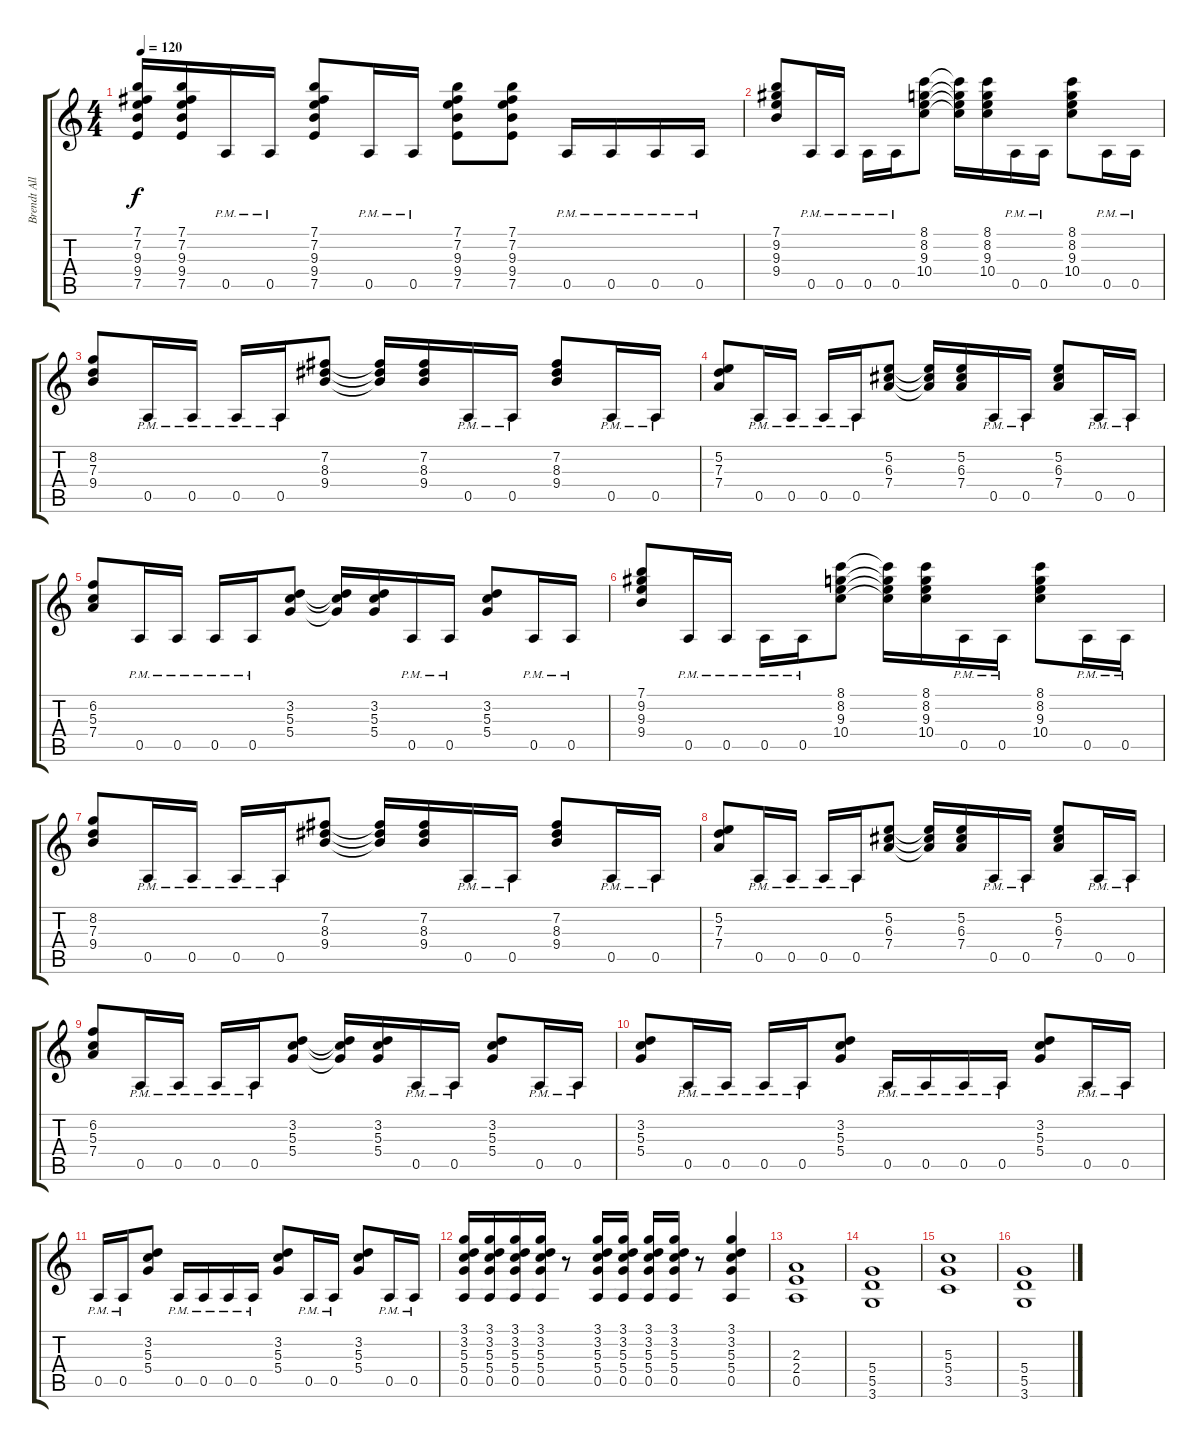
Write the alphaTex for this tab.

\track ("Brendt Allman" "Brendt All") {instrument distortionguitar}
\staff {score tabs}
\tuning (E4 B3 G3 D3 A2 E2) {hide}
\ts (4 4)
\tempo 120
\clef g2
\ks c
(7.1{t} 7.2{t} 9.3{t} 9.4{t} 7.5{t}).16{dy f} (7.1 7.2 9.3 9.4 7.5).16 0.5{pm}.16 0.5{pm}.16 (7.1 7.2 9.3 9.4 7.5).8 0.5{pm}.16 0.5{pm}.16 (7.1 7.2 9.3 9.4 7.5).8 (7.1 7.2 9.3 9.4 7.5).8 0.5{pm}.16 0.5{pm}.16 0.5{pm}.16 0.5{pm}.16 |
(7.1 9.2 9.3 9.4).8 0.5{pm}.16 0.5{pm}.16 0.5{pm}.16 0.5{pm}.16 (8.1 8.2 9.3 10.4).8 (8.1{t} 8.2{t} 9.3{t} 10.4{t}).16 (8.1 8.2 9.3 10.4).16 0.5{pm}.16 0.5{pm}.16 (8.1 8.2 9.3 10.4).8 0.5{pm}.16 0.5{pm}.16 |
(8.2 7.3 9.4).8 0.5{pm}.16 0.5{pm}.16 0.5{pm}.16 0.5{pm}.16 (7.2 8.3 9.4).8 (7.2{t} 8.3{t} 9.4{t}).16 (7.2 8.3 9.4).16 0.5{pm}.16 0.5{pm}.16 (7.2 8.3 9.4).8 0.5{pm}.16 0.5{pm}.16 |
(5.2 7.3 7.4).8 0.5{pm}.16 0.5{pm}.16 0.5{pm}.16 0.5{pm}.16 (5.2 6.3 7.4).8 (5.2{t} 6.3{t} 7.4{t}).16 (5.2 6.3 7.4).16 0.5{pm}.16 0.5{pm}.16 (5.2 6.3 7.4).8 0.5{pm}.16 0.5{pm}.16 |
(6.2 5.3 7.4).8 0.5{pm}.16 0.5{pm}.16 0.5{pm}.16 0.5{pm}.16 (3.2 5.3 5.4).8 (3.2{t} 5.3{t} 5.4{t}).16 (3.2 5.3 5.4).16 0.5{pm}.16 0.5{pm}.16 (3.2 5.3 5.4).8 0.5{pm}.16 0.5{pm}.16 |
(7.1 9.2 9.3 9.4).8 0.5{pm}.16 0.5{pm}.16 0.5{pm}.16 0.5{pm}.16 (8.1 8.2 9.3 10.4).8 (8.1{t} 8.2{t} 9.3{t} 10.4{t}).16 (8.1 8.2 9.3 10.4).16 0.5{pm}.16 0.5{pm}.16 (8.1 8.2 9.3 10.4).8 0.5{pm}.16 0.5{pm}.16 |
(8.2 7.3 9.4).8 0.5{pm}.16 0.5{pm}.16 0.5{pm}.16 0.5{pm}.16 (7.2 8.3 9.4).8 (7.2{t} 8.3{t} 9.4{t}).16 (7.2 8.3 9.4).16 0.5{pm}.16 0.5{pm}.16 (7.2 8.3 9.4).8 0.5{pm}.16 0.5{pm}.16 |
(5.2 7.3 7.4).8 0.5{pm}.16 0.5{pm}.16 0.5{pm}.16 0.5{pm}.16 (5.2 6.3 7.4).8 (5.2{t} 6.3{t} 7.4{t}).16 (5.2 6.3 7.4).16 0.5{pm}.16 0.5{pm}.16 (5.2 6.3 7.4).8 0.5{pm}.16 0.5{pm}.16 |
(6.2 5.3 7.4).8 0.5{pm}.16 0.5{pm}.16 0.5{pm}.16 0.5{pm}.16 (3.2 5.3 5.4).8 (3.2{t} 5.3{t} 5.4{t}).16 (3.2 5.3 5.4).16 0.5{pm}.16 0.5{pm}.16 (3.2 5.3 5.4).8 0.5{pm}.16 0.5{pm}.16 |
(3.2 5.3 5.4).8 0.5{pm}.16 0.5{pm}.16 0.5{pm}.16 0.5{pm}.16 (3.2 5.3 5.4).8 0.5{pm}.16 0.5{pm}.16 0.5{pm}.16 0.5{pm}.16 (3.2 5.3 5.4).8 0.5{pm}.16 0.5{pm}.16 |
0.5{pm}.16 0.5{pm}.16 (3.2 5.3 5.4).8 0.5{pm}.16 0.5{pm}.16 0.5{pm}.16 0.5{pm}.16 (3.2 5.3 5.4).8 0.5{pm}.16 0.5{pm}.16 (3.2 5.3 5.4).8 0.5{pm}.16 0.5{pm}.16 |
(3.1 3.2 5.3 5.4 0.5).16 (3.1 3.2 5.3 5.4 0.5).16 (3.1 3.2 5.3 5.4 0.5).16 (3.1 3.2 5.3 5.4 0.5).16 r.8 (3.1 3.2 5.3 5.4 0.5).16 (3.1 3.2 5.3 5.4 0.5).16 (3.1 3.2 5.3 5.4 0.5).16 (3.1 3.2 5.3 5.4 0.5).16 r.8 (3.1 3.2 5.3 5.4 0.5).4 |
(2.3 2.4 0.5).1 |
(5.4 5.5 3.6).1 |
(5.3 5.4 3.5).1 |
(5.4 5.5 3.6).1
